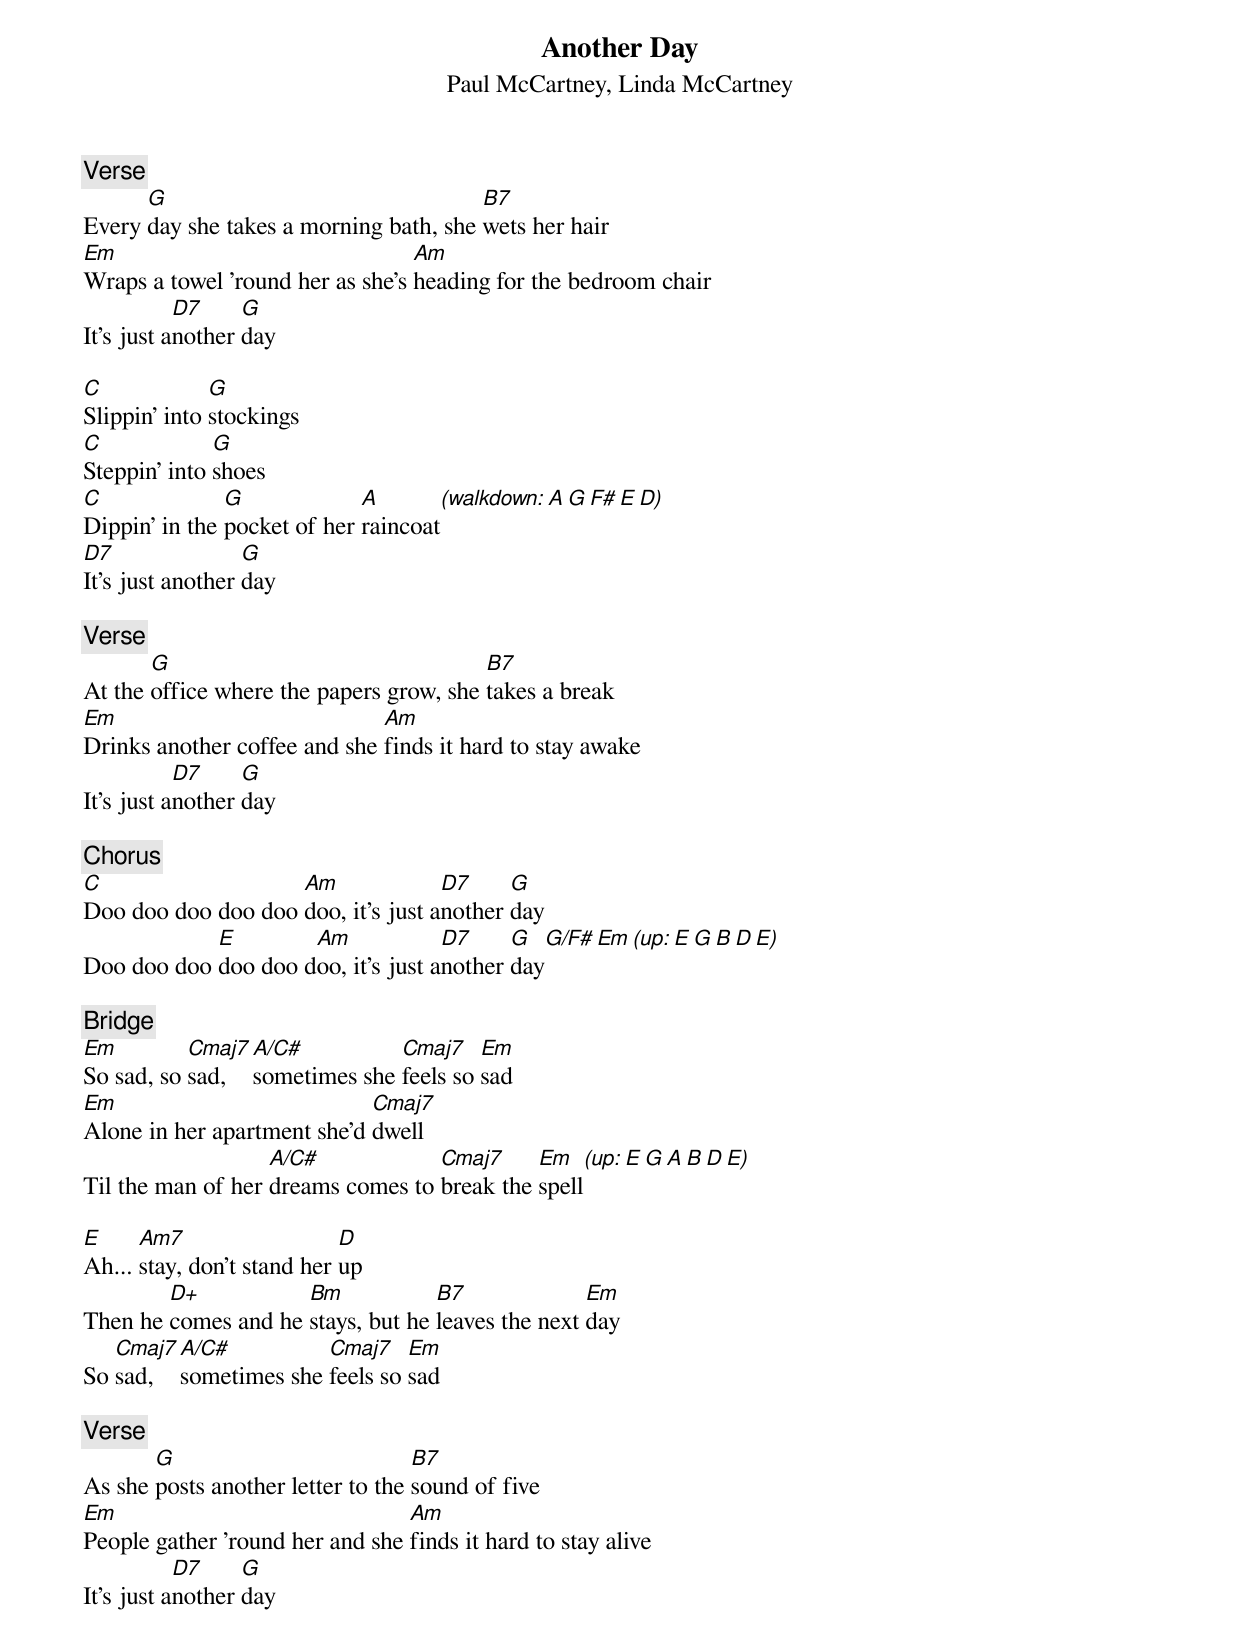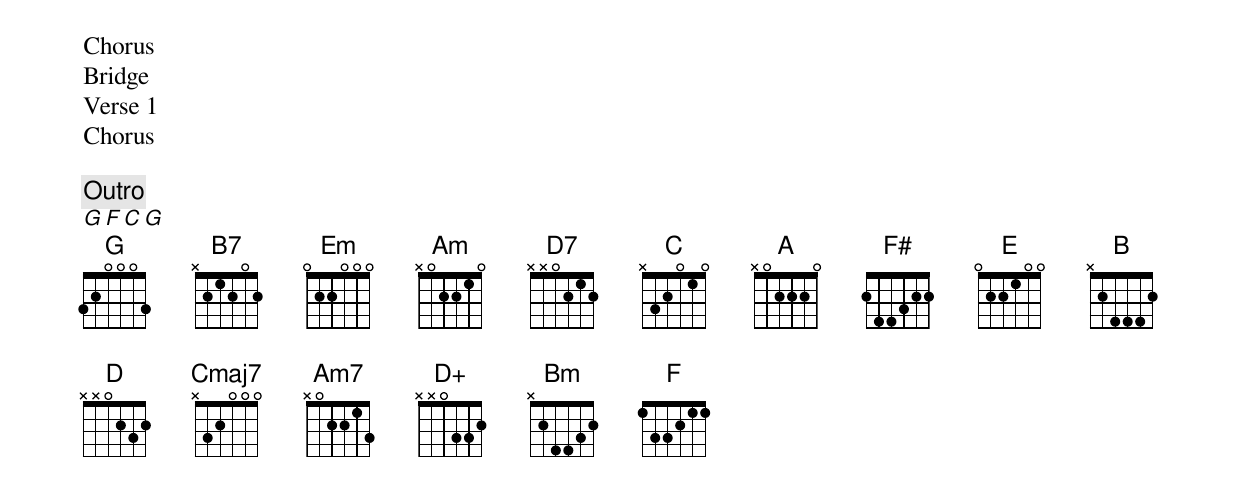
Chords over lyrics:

Another Day
Paul McCartney, Linda McCartney

[Verse]
      G                                 B7
Every day she takes a morning bath, she wets her hair
Em                                Am
Wraps a towel 'round her as she's heading for the bedroom chair
           D7     G
It's just another day

C             G
Slippin' into stockings
C             G
Steppin' into shoes
C              G             A        (walkdown: A G F# E D)
Dippin' in the pocket of her raincoat
D7                G
It's just another day

[Verse]
       G                                 B7
At the office where the papers grow, she takes a break
Em                            Am
Drinks another coffee and she finds it hard to stay awake
           D7     G
It's just another day

[Chorus]
C                   Am              D7     G
Doo doo doo doo doo doo, it's just another day
            E        Am             D7     G    G/F# Em  (up: E G B D E)
Doo doo doo doo doo doo, it's just another day

[Bridge]
Em         Cmaj7 A/C#          Cmaj7    Em
So sad, so sad,  sometimes she feels so sad
Em                           Cmaj7
Alone in her apartment she'd dwell
                   A/C#            Cmaj7     Em    (up: E G A B D E)
Til the man of her dreams comes to break the spell

E     Am7                   D
Ah... stay, don't stand her up
        D+           Bm            B7              Em
Then he comes and he stays, but he leaves the next day
   Cmaj7 A/C#          Cmaj7    Em
So sad,  sometimes she feels so sad

[Verse]
       G                           B7
As she posts another letter to the sound of five
Em                               Am
People gather 'round her and she finds it hard to stay alive
           D7     G
It's just another day

Chorus
Bridge
Verse 1
Chorus

[Outro]
G  F  C  G
